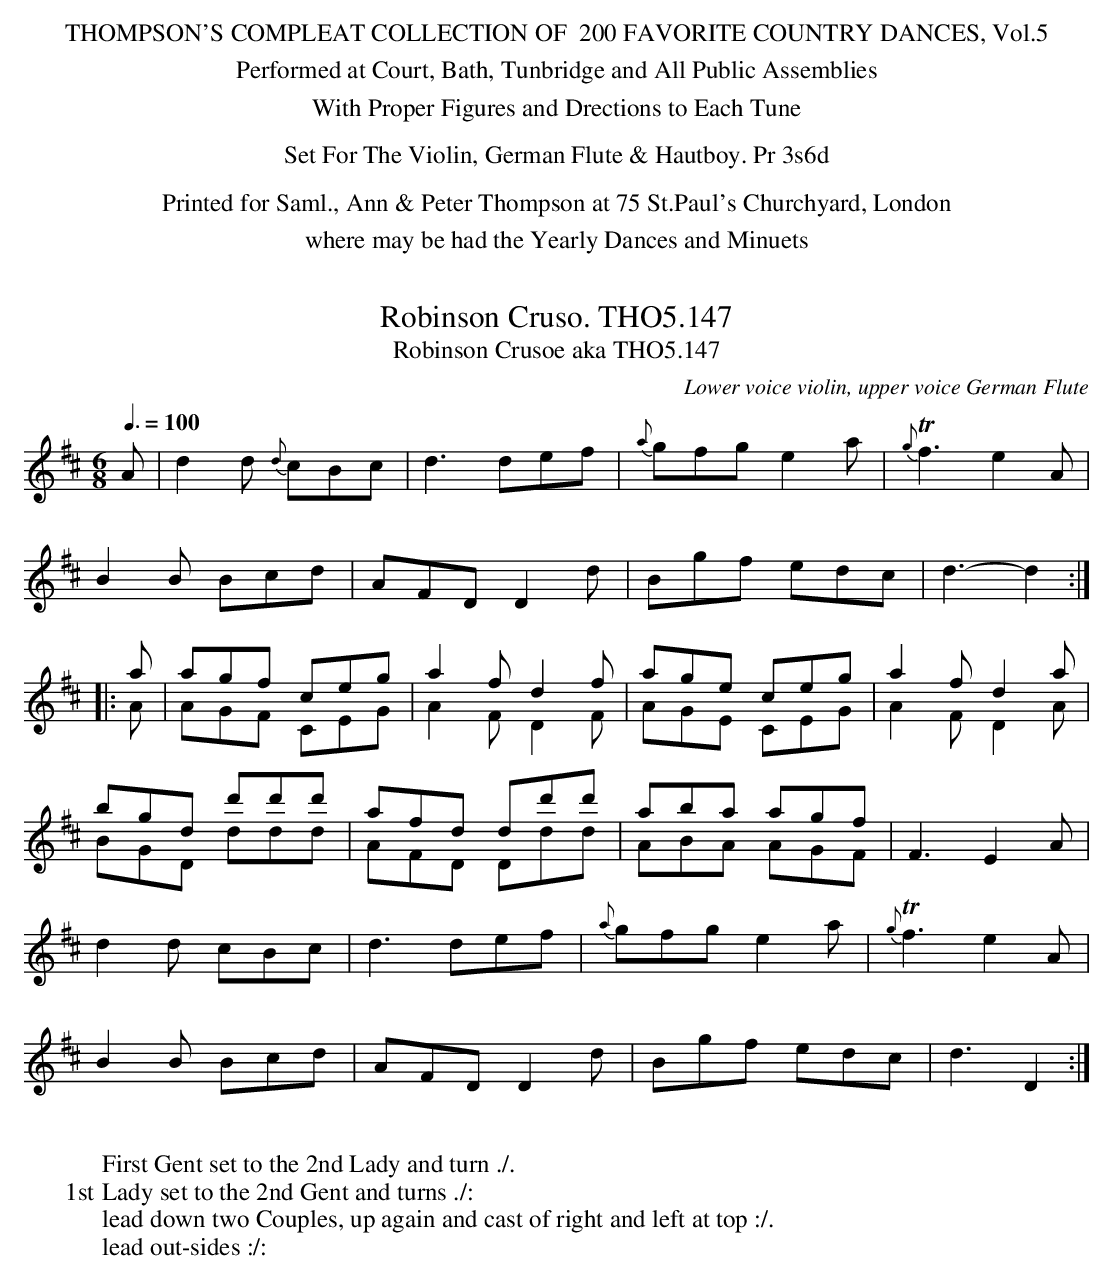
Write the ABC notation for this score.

X:1
T:Robinson Cruso. THO5.147
T:Robinson Crusoe aka THO5.147
O:Lower voice violin, upper voice German Flute
M:6/8
L:1/8
Q:3/8=100
K:D
A|d2d {d}cBc|d3 def|{a}gfg e2a|{g}Tf3-e2A|
B2B Bcd|AFD D2d|Bgf edc|d3-d2:|
|:a &A|agf ceg &AGF CEG|a2f d2f &A2F D2F|age ceg &AGE CEG|a2f d2a &A2F D2A|
bgd d'd'd' &BGD ddd|afd dd'd' &AFD Ddd|aba agf &ABA AGF|F3-E2A|
d2d cBc|d3 def|{a}gfg e2a|{g}Tf3-e2A|
B2B Bcd|AFD D2d|Bgf edc|d3 D2:|
W:
W:First Gent set to the 2nd Lady and turn ./.
W:1st Lady set to the 2nd Gent and turns ./:
W:lead down two Couples, up again and cast of right and left at top :/.
W:lead out-sides :/:
